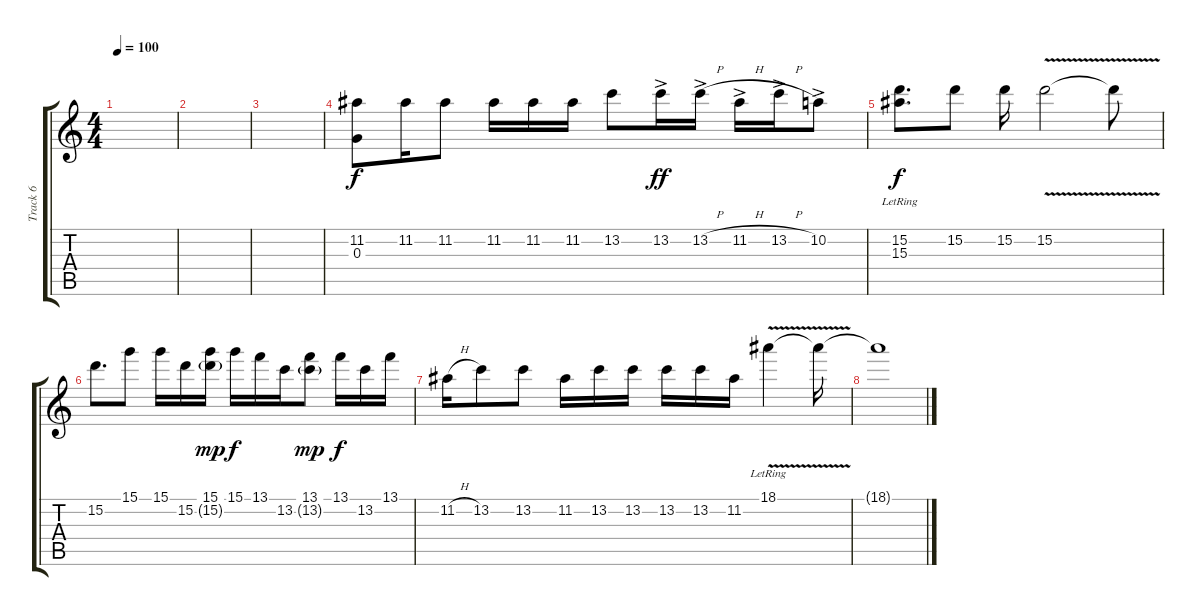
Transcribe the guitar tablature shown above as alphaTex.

\track ("Track 6" "Track 6") {instrument distortionguitar}
\staff {score tabs}
\tuning (E4 B3 G3 D3 A2 E2) {hide}
\ts (4 4)
\tempo 100
\clef g2
\ks c
|
|
|
(11.2 0.3).8 11.2.16 11.2.8 11.2.16 11.2.16 11.2.16 13.2.8 13.2{ac}.16{dy ff} 13.2{h ac}.16 11.2{h ac}.16 13.2{h ac}.16 10.2{ac}.8 |
(15.2 15.3{lr}).8{d dy f} 15.2.8 15.2.16 15.2{v}.2 15.2{t}.8 |
15.2.8{d} 15.1.8 15.1.16 15.2.16 (15.1 15.2{g}).16{dy mp} 15.1.16{dy f} 13.1.16 13.2.16 (13.1 13.2{g}).8{dy mp} 13.1.16{dy f} 13.2.16 13.1.16 |
11.2{h}.16 13.2.8 13.2.8 11.2.16 13.2.16 13.2.16 13.2.16 13.2.16 11.2.16 18.1{v lr}.4 18.1{t}.16 |
18.1{t}.1
